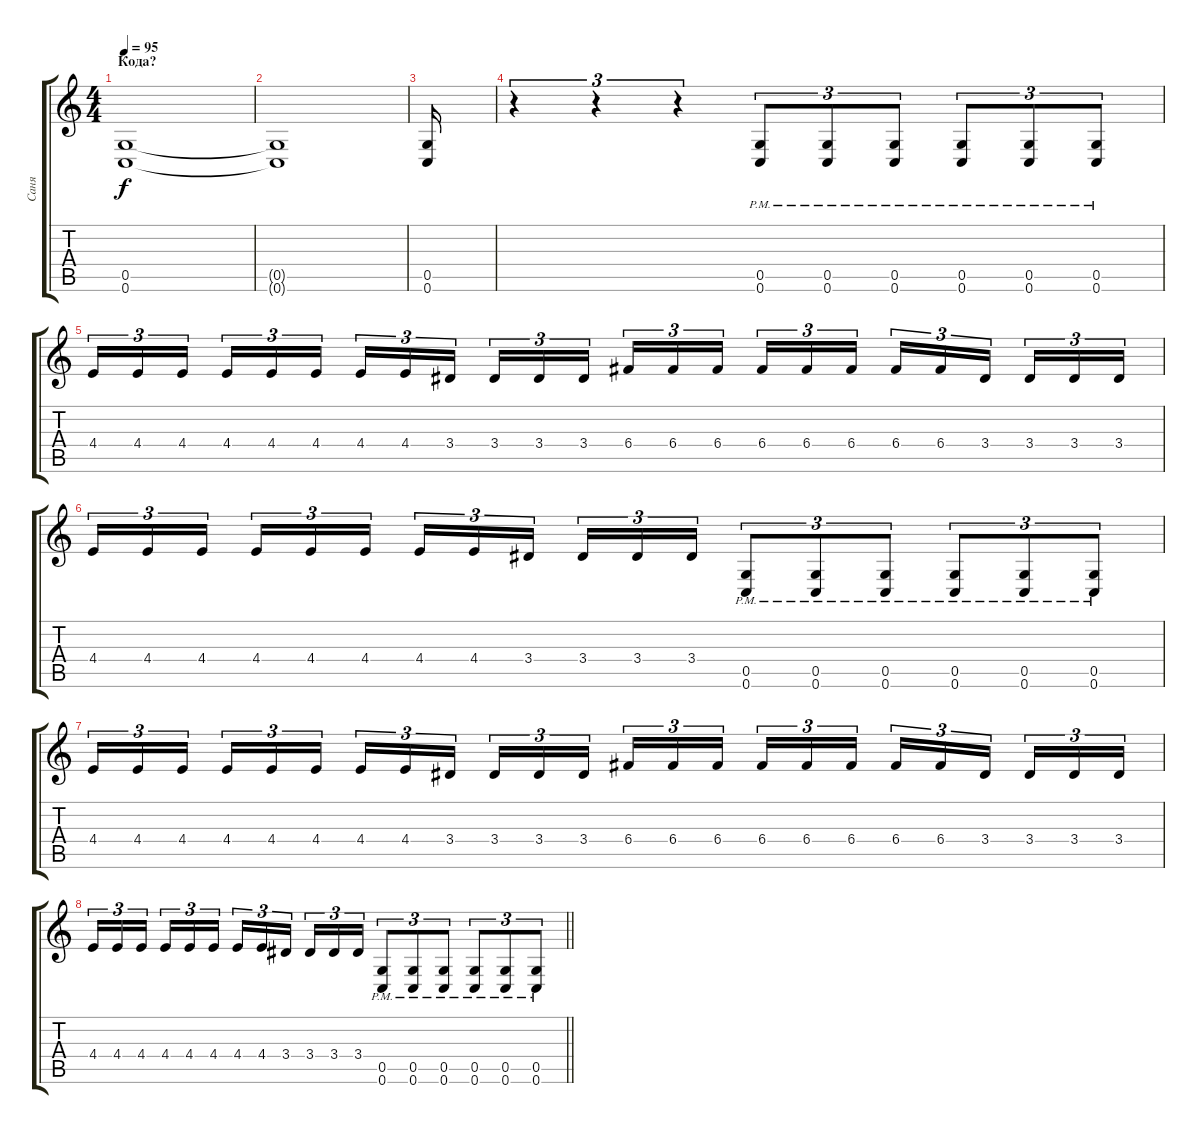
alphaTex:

\track ("Саня" "Саня") {instrument overdrivenguitar}
\staff {score tabs}
\tuning (D4 A3 F3 C3 G2 C2) {hide}
\ts (4 4)
\section ("" "Кода?")
\tempo 95
\clef g2
\ks c
(0.5 0.6).1{dy f} |
(0.5{t} 0.6{t}).1 |
(0.5 0.6).16 |
r.4{tu (3 2)} r.4{tu (3 2)} r.4{tu (3 2)} (0.5{pm} 0.6{pm}).8{tu (3 2)} (0.5{pm} 0.6{pm}).8{tu (3 2)} (0.5{pm} 0.6{pm}).8{tu (3 2)} (0.5{pm} 0.6{pm}).8{tu (3 2)} (0.5{pm} 0.6{pm}).8{tu (3 2)} (0.5{pm} 0.6{pm}).8{tu (3 2)} |
4.4.16{tu (3 2)} 4.4.16{tu (3 2)} 4.4.16{tu (3 2) beam splitsecondary} 4.4.16{tu (3 2)} 4.4.16{tu (3 2)} 4.4.16{tu (3 2)} 4.4.16{tu (3 2)} 4.4.16{tu (3 2)} 3.4.16{tu (3 2) beam splitsecondary} 3.4.16{tu (3 2)} 3.4.16{tu (3 2)} 3.4.16{tu (3 2)} 6.4.16{tu (3 2)} 6.4.16{tu (3 2)} 6.4.16{tu (3 2) beam splitsecondary} 6.4.16{tu (3 2)} 6.4.16{tu (3 2)} 6.4.16{tu (3 2)} 6.4.16{tu (3 2)} 6.4.16{tu (3 2)} 3.4.16{tu (3 2) beam splitsecondary} 3.4.16{tu (3 2)} 3.4.16{tu (3 2)} 3.4.16{tu (3 2)} |
4.4.16{tu (3 2)} 4.4.16{tu (3 2)} 4.4.16{tu (3 2) beam splitsecondary} 4.4.16{tu (3 2)} 4.4.16{tu (3 2)} 4.4.16{tu (3 2)} 4.4.16{tu (3 2)} 4.4.16{tu (3 2)} 3.4.16{tu (3 2) beam splitsecondary} 3.4.16{tu (3 2)} 3.4.16{tu (3 2)} 3.4.16{tu (3 2)} (0.5{pm} 0.6{pm}).8{tu (3 2)} (0.5{pm} 0.6{pm}).8{tu (3 2)} (0.5{pm} 0.6{pm}).8{tu (3 2)} (0.5{pm} 0.6{pm}).8{tu (3 2)} (0.5{pm} 0.6{pm}).8{tu (3 2)} (0.5 0.6{pm}).8{tu (3 2)} |
4.4.16{tu (3 2)} 4.4.16{tu (3 2)} 4.4.16{tu (3 2) beam splitsecondary} 4.4.16{tu (3 2)} 4.4.16{tu (3 2)} 4.4.16{tu (3 2)} 4.4.16{tu (3 2)} 4.4.16{tu (3 2)} 3.4.16{tu (3 2) beam splitsecondary} 3.4.16{tu (3 2)} 3.4.16{tu (3 2)} 3.4.16{tu (3 2)} 6.4.16{tu (3 2)} 6.4.16{tu (3 2)} 6.4.16{tu (3 2) beam splitsecondary} 6.4.16{tu (3 2)} 6.4.16{tu (3 2)} 6.4.16{tu (3 2)} 6.4.16{tu (3 2)} 6.4.16{tu (3 2)} 3.4.16{tu (3 2) beam splitsecondary} 3.4.16{tu (3 2)} 3.4.16{tu (3 2)} 3.4.16{tu (3 2)} |
\barLineRight lightlight
4.4.16{tu (3 2)} 4.4.16{tu (3 2)} 4.4.16{tu (3 2) beam splitsecondary} 4.4.16{tu (3 2)} 4.4.16{tu (3 2)} 4.4.16{tu (3 2)} 4.4.16{tu (3 2)} 4.4.16{tu (3 2)} 3.4.16{tu (3 2) beam splitsecondary} 3.4.16{tu (3 2)} 3.4.16{tu (3 2)} 3.4.16{tu (3 2)} (0.5{pm} 0.6{pm}).8{tu (3 2)} (0.5{pm} 0.6{pm}).8{tu (3 2)} (0.5{pm} 0.6{pm}).8{tu (3 2)} (0.5{pm} 0.6{pm}).8{tu (3 2)} (0.5{pm} 0.6{pm}).8{tu (3 2)} (0.5 0.6{pm}).8{tu (3 2)}
